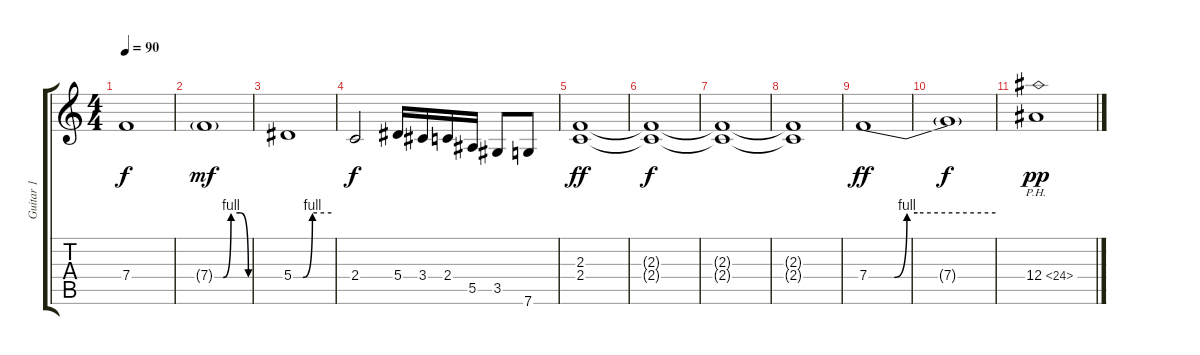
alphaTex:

\track ("Guitar 1" "Guitar 1") {instrument distortionguitar}
\staff {score tabs}
\tuning (C4 G3 Eb3 Bb2 F2 C2) {hide}
\ts (4 4)
\tempo 90
\clef g2
\ks c
7.4.1{dy f} |
7.4{be (custom 0 0 15 0 29 4 45 4 60 0) g}.1{dy mf} |
5.4{be (custom 0 0 15 0 30 4 60 4)}.1 |
2.4.2{dy f} 5.4.16 3.4.16 2.4.16 5.5.16 3.5.8 7.6.8 |
(2.3 2.4).1{dy ff} |
(2.3{t} 2.4{t}).1{dy f} |
(2.3{t} 2.4{t}).1 |
(2.3{t} 2.4{t}).1 |
7.4{be (custom 0 0 12 0 18 4 23 4 60 4)}.1{dy ff} |
7.4{t}.1{dy f} |
12.4{ph 12}.1{dy pp}
